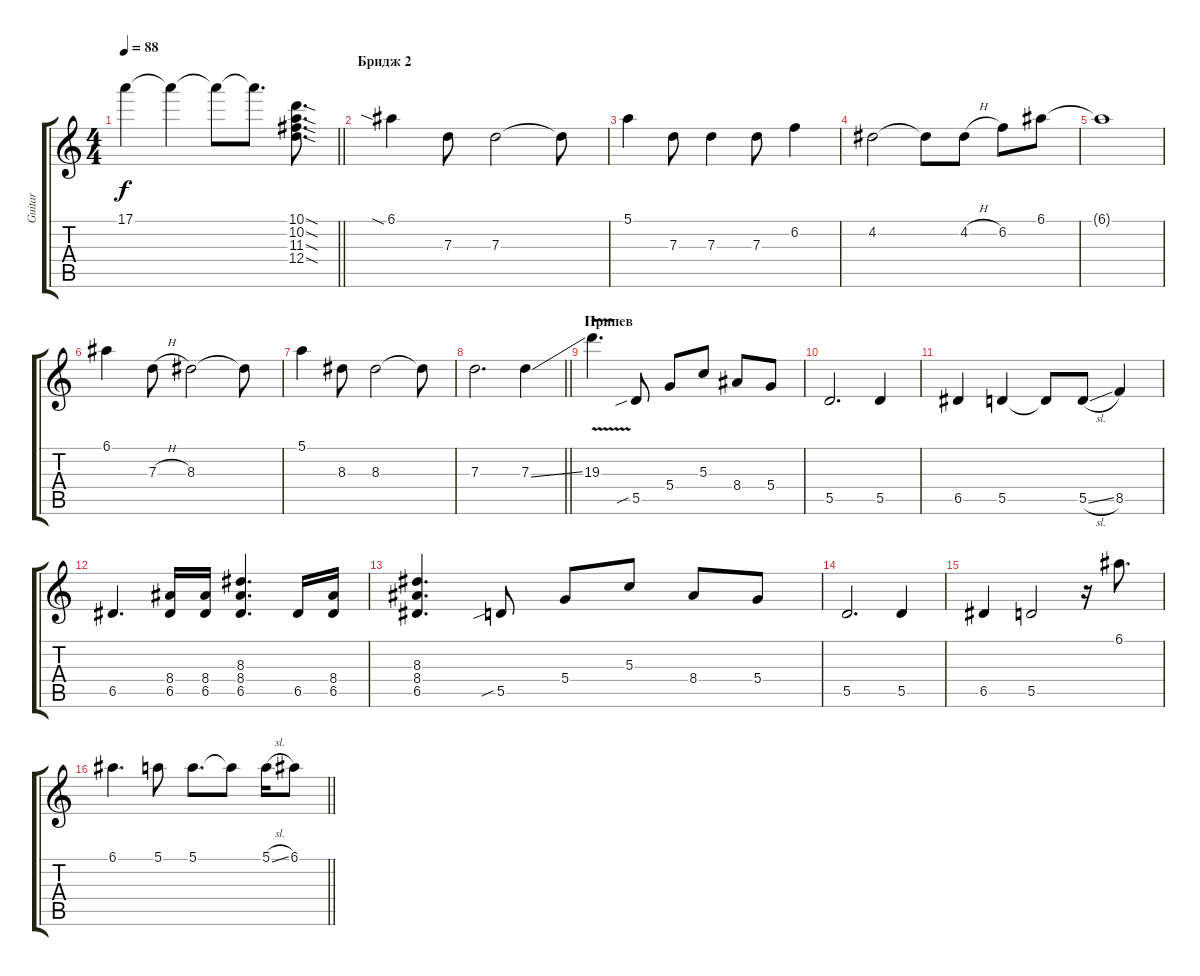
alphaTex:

\track ("Guitar" "Guitar") {instrument distortionguitar}
\staff {score tabs}
\tuning (E4 B3 G3 D3 A2 E2) {hide}
\ts (4 4)
\tempo 88
\clef g2
\barLineRight lightlight
\ks c
17.1.4{dy f} 17.1{t}.4 17.1{t}.8 17.1{t}.8{d} (10.1{sod} 10.2{sod} 11.3{sod} 12.4{sod}).8{d} |
\section ("" "Бридж 2")
6.1{sia}.4 7.3.8 7.3.2 7.3{t}.8 |
5.1.4 7.3.8 7.3.4 7.3.8 6.2.4 |
4.2.2 4.2{t}.8 4.2{h}.8 6.2.8 6.1.8 |
6.1{t}.1 |
6.1.4 7.3{h}.8 8.3.2 8.3{t}.8 |
5.1.4 8.3.8 8.3.2 8.3{t}.8 |
\barLineRight lightlight
7.3.2{d} 7.3{ss}.4 |
\section ("" "Припев")
19.3{v}.4{d} 5.5{sib}.8 5.4.8 5.3.8 8.4.8 5.4.8 |
5.5.2{d} 5.5.4 |
6.5.4 5.5.4 5.5{t}.8 5.5{sl}.8 8.5.4 |
6.5.4{d} (8.4 6.5).16 (8.4 6.5).16 (8.3 8.4 6.5).4{d} 6.5.16 (8.4 6.5).16 |
(8.3 8.4 6.5).4{d} 5.5{sib}.8 5.4.8 5.3.8 8.4.8 5.4.8 |
5.5.2{d} 5.5.4 |
6.5.4 5.5.2 r.16 6.1.8{d} |
\barLineRight lightlight
6.1.4{d} 5.1.8 5.1.8{d} 5.1{t}.8 5.1{sl}.16 6.1.8
